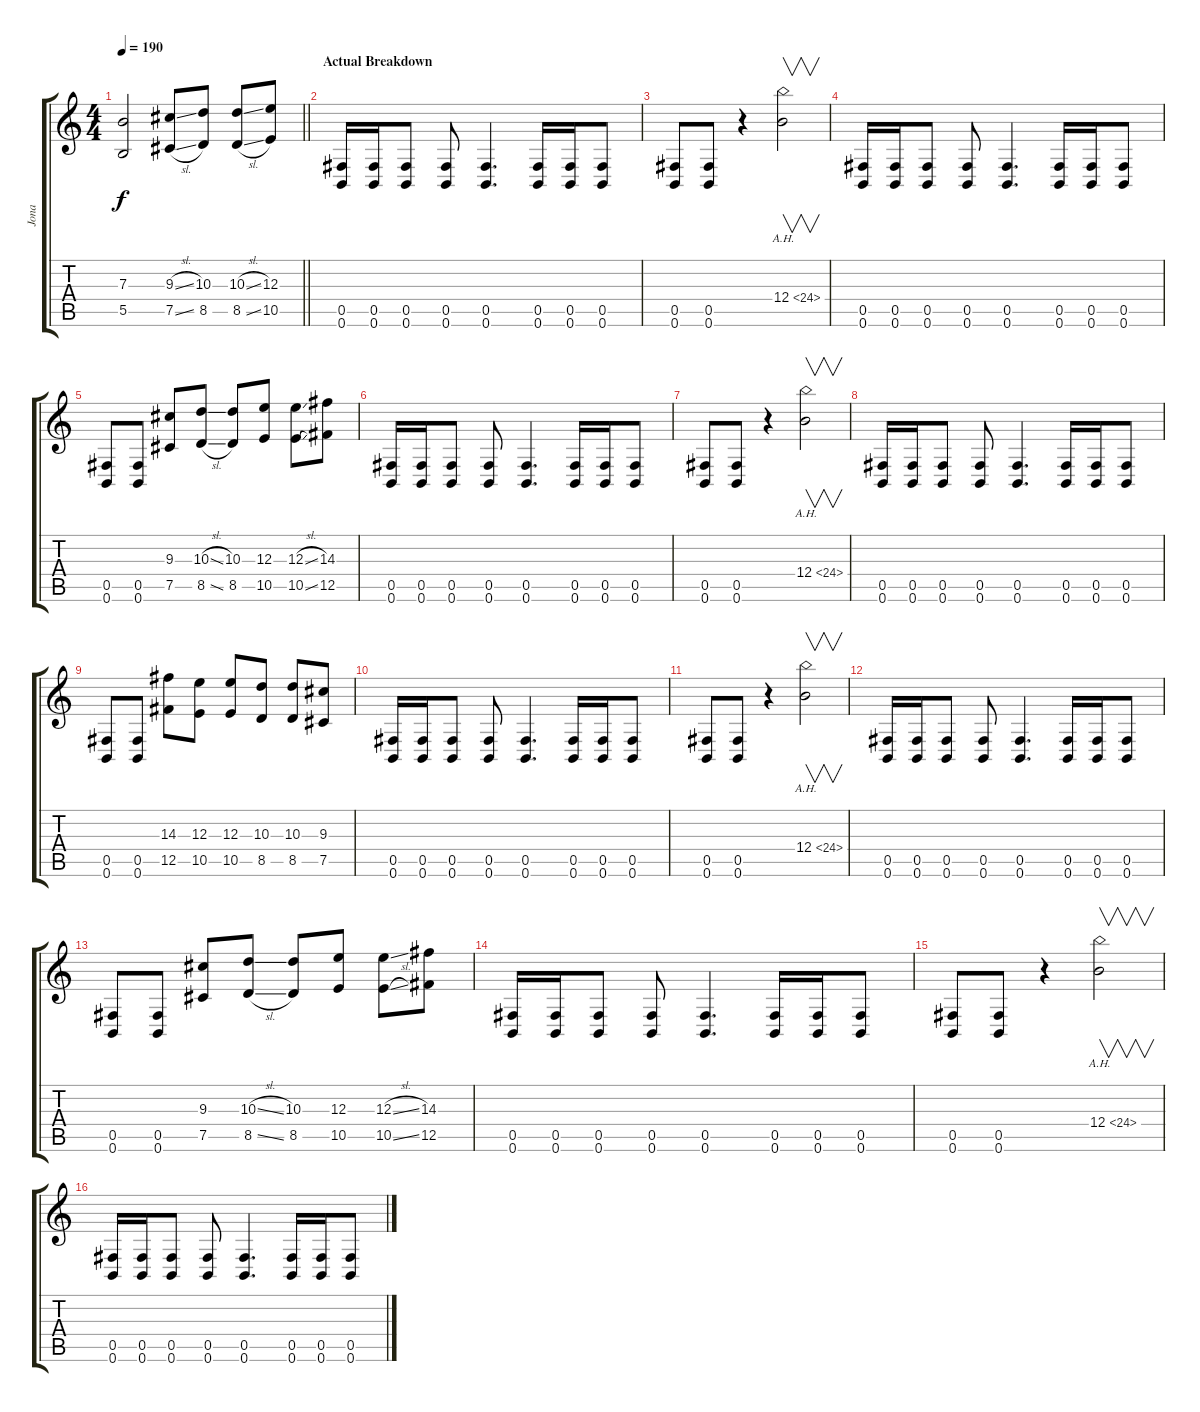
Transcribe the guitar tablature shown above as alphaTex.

\track ("Jona" "Jona") {instrument distortionguitar}
\staff {score tabs}
\tuning (Db4 Ab3 E3 B2 Gb2 B1) {hide}
\ts (4 4)
\tempo 190
\clef g2
\barLineRight lightlight
\ks c
(7.3 5.5).2{dy f} (9.3{sl} 7.5{sl}).8 (10.3 8.5).8 (10.3{sl} 8.5{sl}).8 (12.3 10.5).8 |
\section ("" "Actual Breakdown")
(0.5 0.6).16 (0.5 0.6).16 (0.5 0.6).8 (0.5 0.6).8 (0.5 0.6).4{d} (0.5 0.6).16 (0.5 0.6).16 (0.5 0.6).8 |
(0.5 0.6).8 (0.5 0.6).8 r.4 12.4{ah 12}.2{v} |
(0.5 0.6).16 (0.5 0.6).16 (0.5 0.6).8 (0.5 0.6).8 (0.5 0.6).4{d} (0.5 0.6).16 (0.5 0.6).16 (0.5 0.6).8 |
(0.5 0.6).8 (0.5 0.6).8 (9.3 7.5).8 (10.3{sl} 8.5{sl}).8 (10.3 8.5).8 (12.3 10.5).8 (12.3{sl} 10.5{sl}).8 (14.3 12.5).8 |
(0.5 0.6).16 (0.5 0.6).16 (0.5 0.6).8 (0.5 0.6).8 (0.5 0.6).4{d} (0.5 0.6).16 (0.5 0.6).16 (0.5 0.6).8 |
(0.5 0.6).8 (0.5 0.6).8 r.4 12.4{ah 12}.2{v} |
(0.5 0.6).16 (0.5 0.6).16 (0.5 0.6).8 (0.5 0.6).8 (0.5 0.6).4{d} (0.5 0.6).16 (0.5 0.6).16 (0.5 0.6).8 |
(0.5 0.6).8 (0.5 0.6).8 (14.3 12.5).8 (12.3 10.5).8 (12.3 10.5).8 (10.3 8.5).8 (10.3 8.5).8 (9.3 7.5).8 |
(0.5 0.6).16 (0.5 0.6).16 (0.5 0.6).8 (0.5 0.6).8 (0.5 0.6).4{d} (0.5 0.6).16 (0.5 0.6).16 (0.5 0.6).8 |
(0.5 0.6).8 (0.5 0.6).8 r.4 12.4{ah 12}.2{v} |
(0.5 0.6).16 (0.5 0.6).16 (0.5 0.6).8 (0.5 0.6).8 (0.5 0.6).4{d} (0.5 0.6).16 (0.5 0.6).16 (0.5 0.6).8 |
(0.5 0.6).8 (0.5 0.6).8 (9.3 7.5).8 (10.3{sl} 8.5{sl}).8 (10.3 8.5).8 (12.3 10.5).8 (12.3{sl} 10.5{sl}).8 (14.3 12.5).8 |
(0.5 0.6).16 (0.5 0.6).16 (0.5 0.6).8 (0.5 0.6).8 (0.5 0.6).4{d} (0.5 0.6).16 (0.5 0.6).16 (0.5 0.6).8 |
(0.5 0.6).8 (0.5 0.6).8 r.4 12.4{ah 12}.2{v} |
(0.5 0.6).16 (0.5 0.6).16 (0.5 0.6).8 (0.5 0.6).8 (0.5 0.6).4{d} (0.5 0.6).16 (0.5 0.6).16 (0.5 0.6).8
